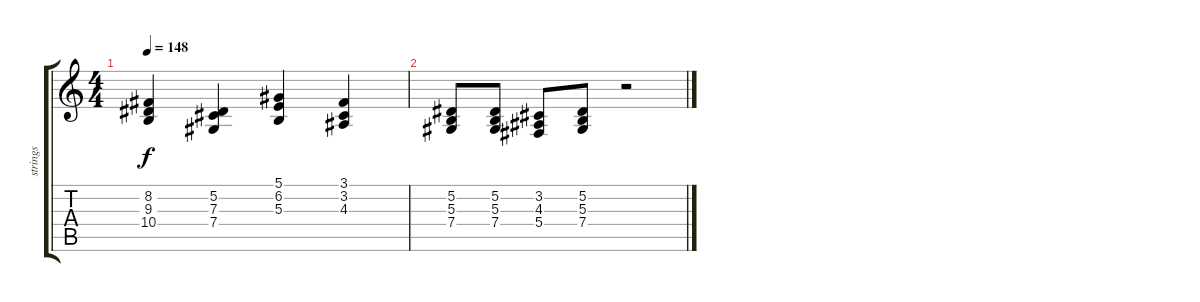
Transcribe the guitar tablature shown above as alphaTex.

\track ("strings" "strings") {instrument stringensemble1}
\staff {score tabs}
\tuning (Eb4 Bb3 Gb3 Db3 Ab2 Eb2) {hide}
\ts (4 4)
\tempo 148
\clef g2
\ks c
(8.2 9.3 10.4).4{dy f} (5.2 7.3 7.4).4 (5.1 6.2 5.3).4 (3.1 3.2 4.3).4 |
(5.2 5.3 7.4).8 (5.2 5.3 7.4).8 (3.2 4.3 5.4).8 (5.2 5.3 7.4).8 r.2
